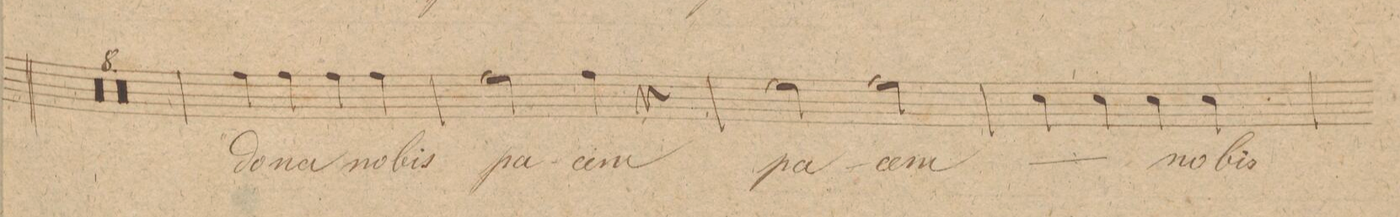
**kern	**text	**dynam
*I"Baſso.	*	*
*clefF4	*	*
*k[f#c#g#]	*	*
*met(c|)	*	*
*M2/2	*	*
00r	.	.
=34	=34	=34
=35	=35	=35
=36	=36	=36
=37	=37	=37
00r	.	.
=38	=38	=38
=39	=39	=39
=40	=40	=40
=41	=41	=41
4A\	do-	.
4A\	-na	.
4A\	no-	.
4A\	-bis	.
=42	=42	=42
2A\	pa-	.
4A\	-cem	.
4r	.	.
=43	=43	=43
2G#\	pa-	.
2A\	-cem	.
=44	=44	=44
*	*ij	*
4E\	pa-	.
4E\	-cem	.
*	*Xij	*
4E\	no-	.
4E\	-bis	.
=45	=45	=45
*-	*-	*-
